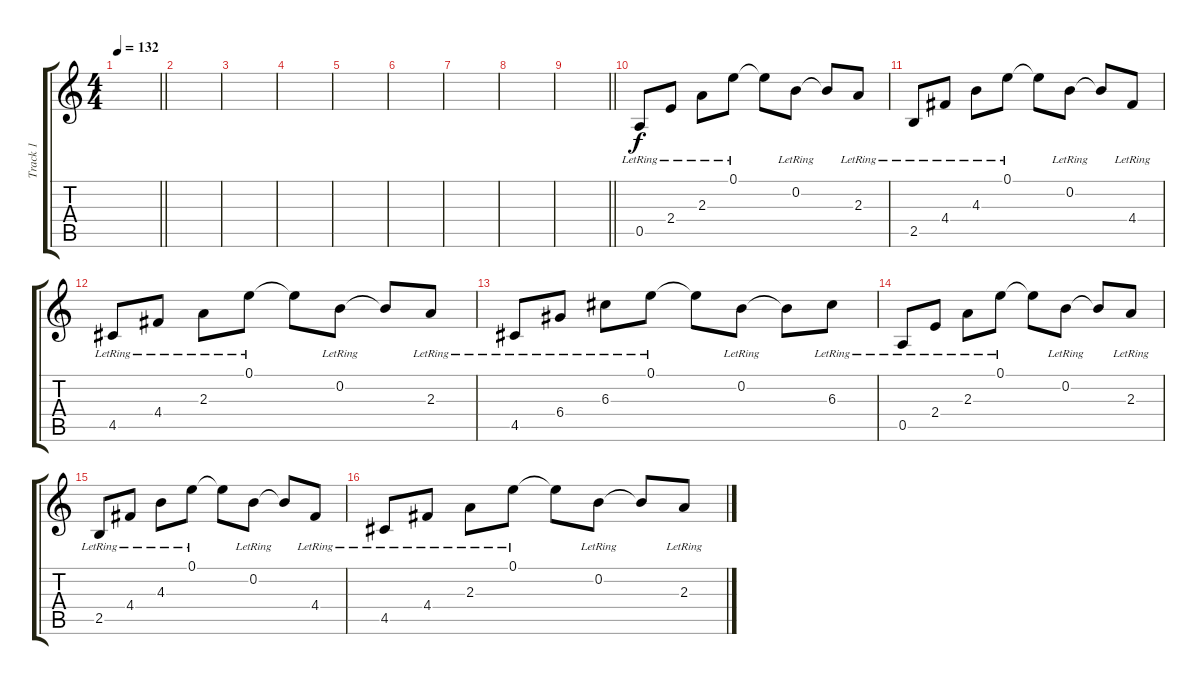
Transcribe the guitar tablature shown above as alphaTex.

\track ("Track 1" "Track 1") {instrument electricguitarclean}
\staff {score tabs}
\tuning (E4 B3 G3 D3 A2 E2) {hide}
\ts (4 4)
\tempo 132
\clef g2
\barLineRight lightlight
\ks c
|
\section ("" "")
|
|
|
|
|
|
|
\barLineRight lightlight
|
\section ("" "")
0.5{lr}.8 2.4{lr}.8 2.3{lr}.8 0.1{lr}.8 0.1{t}.8 0.2{lr}.8 0.2{t}.8 2.3{lr}.8 |
2.5{lr}.8 4.4{lr}.8 4.3{lr}.8 0.1{lr}.8 0.1{t}.8 0.2{lr}.8 0.2{t}.8 4.4{lr}.8 |
4.5{lr}.8 4.4{lr}.8 2.3{lr}.8 0.1{lr}.8 0.1{t}.8 0.2{lr}.8 0.2{t}.8 2.3{lr}.8 |
4.5{lr}.8 6.4{lr}.8 6.3{lr}.8 0.1{lr}.8 0.1{t}.8 0.2{lr}.8 0.2{t}.8 6.3{lr}.8 |
0.5{lr}.8 2.4{lr}.8 2.3{lr}.8 0.1{lr}.8 0.1{t}.8 0.2{lr}.8 0.2{t}.8 2.3{lr}.8 |
2.5{lr}.8 4.4{lr}.8 4.3{lr}.8 0.1{lr}.8 0.1{t}.8 0.2{lr}.8 0.2{t}.8 4.4{lr}.8 |
4.5{lr}.8 4.4{lr}.8 2.3{lr}.8 0.1{lr}.8 0.1{t}.8 0.2{lr}.8 0.2{t}.8 2.3{lr}.8
